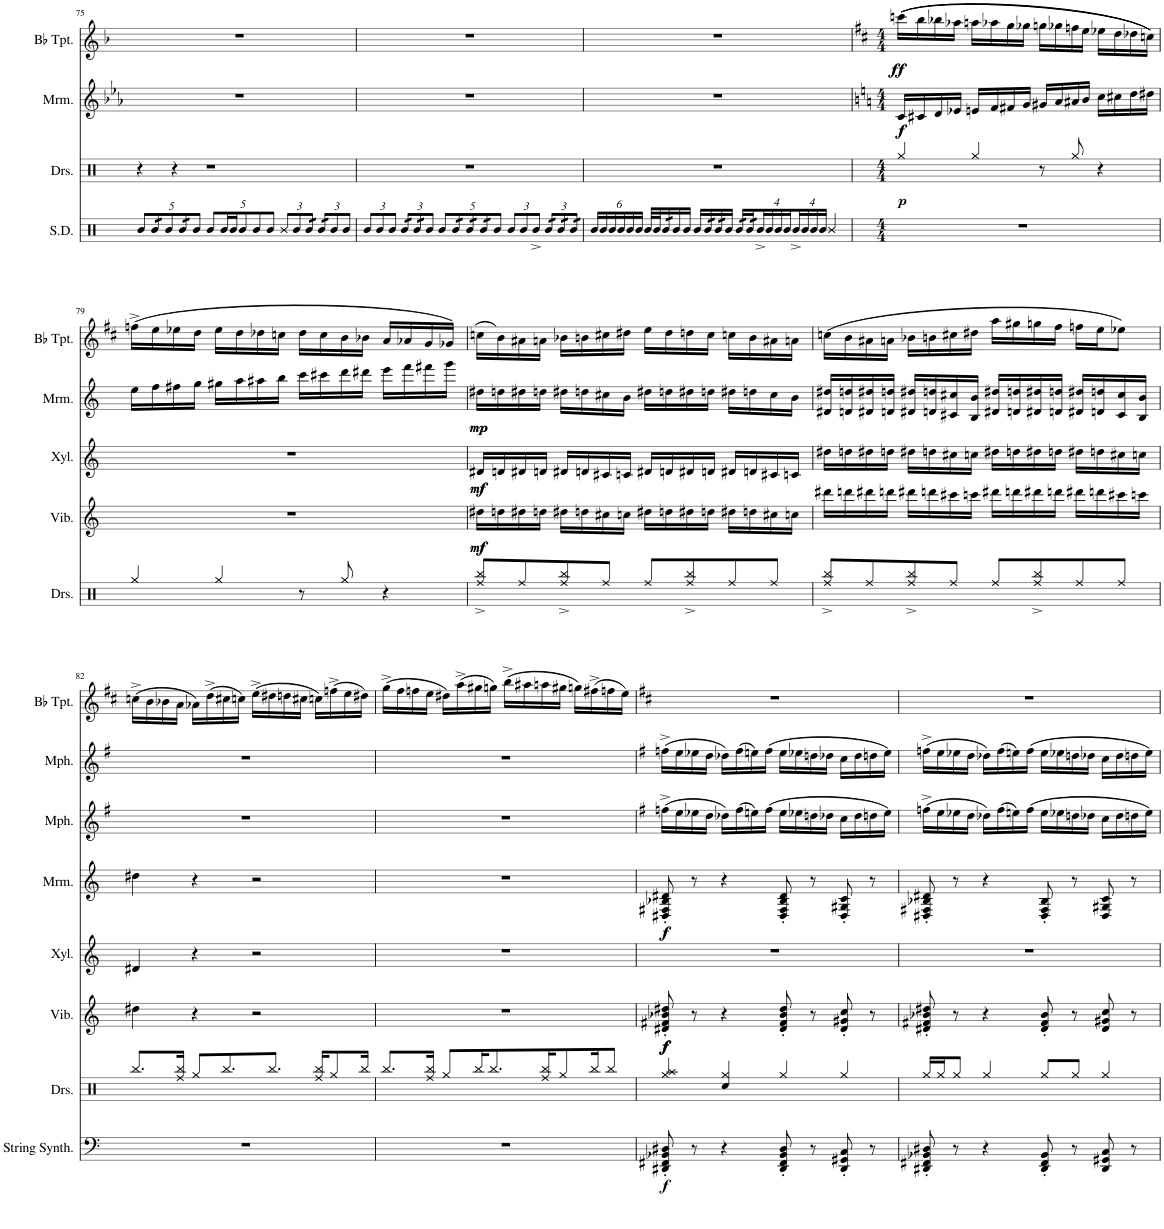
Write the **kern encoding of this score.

**kern	**dynam	**kern	**dynam	**kern	**dynam	**kern	**dynam	**kern	**kern	**kern	**dynam
*part7	*part7	*part6	*part6	*part5	*part5	*part4	*part4	*part3	*part2	*part1	*part1
*staff7	*staff7	*staff6	*staff6	*staff5	*staff5	*staff4	*staff4	*staff3	*staff2	*staff1	*staff1
*I"String Synthesizer	*	*I"Vibraphone	*	*I"Xylophone	*	*I"Marimba	*	*I"Mellophone 2	*I"Mellophone 1	*I"Bb Trumpet 1	*
*I'String Synth.	*	*I'Vib.	*	*I'Xyl.	*	*I'Mrm.	*	*I'Mph.	*I'Mph.	*I'Bb Tpt.	*
!!LO:PB:g=z
*clefF4	*	*clefG2	*	*clefG2	*	*clefG2	*	*clefG2	*clefG2	*clefG2	*
*	*	*	*	*Trd-7c-12	*	*	*	*Trd4c7	*Trd4c7	*Trd1c2	*
*k[b-e-a-]	*	*k[b-e-a-]	*	*k[b-e-a-]	*	*k[b-e-a-]	*	*k[b-e-]	*k[b-e-]	*k[b-]	*
*M6/4	*	*M6/4	*	*M6/4	*	*M6/4	*	*M6/4	*M6/4	*M6/4	*
=75	=75	=75	=75	=75	=75	=75	=75	=75	=75	=75	=75
1.r	.	1.r	.	1.r	.	1.r	.	1.r	1.r	1.r	.
=76	=76	=76	=76	=76	=76	=76	=76	=76	=76	=76	=76
1.r	.	1.r	.	1.r	.	1.r	.	1.r	1.r	1.r	.
=77	=77	=77	=77	=77	=77	=77	=77	=77	=77	=77	=77
1.r	.	1.r	.	1.r	.	1.r	.	1.r	1.r	1.r	.
=78	=78	=78	=78	=78	=78	=78	=78	=78	=78	=78	=78
*k[]	*	*k[]	*	*k[]	*	*k[]	*	*k[f#]	*k[f#]	*k[f#c#]	*
*M4/4	*	*M4/4	*	*M4/4	*	*M4/4	*	*M4/4	*M4/4	*M4/4	*
!	!	!	!	!	!	!	!LO:DY:b	!	!	!	!
!	!	!	!	!	!	!	!LO:DY:n=1:b	!	!	!	!LO:DY:b
!	!	!	!	!	!	!	!	!	!	!	!LO:DY:n=1:b
1r	.	1r	.	1r	.	16c/LL	f f	1r	1r	((((16cccn\LL	ff ff
.	.	.	.	.	.	16c#X/	.	.	.	16bb\	.
.	.	.	.	.	.	16d/	.	.	.	16bb-X\	.
.	.	.	.	.	.	16e-X/JJ	.	.	.	16aa-X\JJ	.
.	.	.	.	.	.	16en/LL	.	.	.	16aan\LL	.
.	.	.	.	.	.	16f/	.	.	.	16aa-X\	.
.	.	.	.	.	.	16f#X/	.	.	.	16gg\	.
.	.	.	.	.	.	16g/JJ	.	.	.	16gg-X\JJ	.
.	.	.	.	.	.	16g#X/LL	.	.	.	16ggn\LL	.
.	.	.	.	.	.	16a/	.	.	.	16gg-X\	.
.	.	.	.	.	.	16a#X/	.	.	.	16ffn\	.
.	.	.	.	.	.	16b/JJ	.	.	.	16ee\JJ	.
.	.	.	.	.	.	16cc\LL	.	.	.	16ee-X\LL	.
.	.	.	.	.	.	16cc#X\	.	.	.	16dd\	.
.	.	.	.	.	.	16dd\	.	.	.	16dd-X\	.
.	.	.	.	.	.	16dd#X\JJ	.	.	.	16ccn\JJ))))	.
!!LO:LB:g=z
=79	=79	=79	=79	=79	=79	=79	=79	=79	=79	=79	=79
1r	.	1r	.	1r	.	16ee\LL	.	1r	1r	((16ffn^\LL	.
.	.	.	.	.	.	16ff\	.	.	.	16ee\	.
.	.	.	.	.	.	16ff#X\	.	.	.	16ee-X\	.
.	.	.	.	.	.	16gg\JJ	.	.	.	16dd\JJ	.
.	.	.	.	.	.	16gg#X\LL	.	.	.	16ee-\LL	.
.	.	.	.	.	.	16aa\	.	.	.	16dd\	.
.	.	.	.	.	.	16aa#X\	.	.	.	16dd-X\	.
.	.	.	.	.	.	16bb\JJ	.	.	.	16ccn\JJ	.
.	.	.	.	.	.	16ccc\LL	.	.	.	16dd-\LL	.
.	.	.	.	.	.	16ccc#X\	.	.	.	16cc\	.
.	.	.	.	.	.	16ddd\	.	.	.	16b\	.
.	.	.	.	.	.	16ddd#X\JJ	.	.	.	16b-X\JJ	.
.	.	.	.	.	.	16eee\LL	.	.	.	16a/LL	.
.	.	.	.	.	.	16fff\	.	.	.	16a-X/	.
.	.	.	.	.	.	16fff#X\	.	.	.	16g/	.
.	.	.	.	.	.	16ggg\JJ	.	.	.	16g-X/JJ))	.
=80	=80	=80	=80	=80	=80	=80	=80	=80	=80	=80	=80
!	!	!	!LO:DY:b	!	!	!	!	!	!	!	!
!	!	!	!LO:DY:n=1:b	!	!LO:DY:b	!	!	!	!	!	!
!	!	!	!	!	!LO:DY:n=1:b	!	!LO:DY:b	!	!	!	!
!	!	!	!	!	!	!	!LO:DY:n=1:b	!	!	!	!
1r	.	16dd#X\LL	mf mf	16d#X/LL	mf mf	16dd#X\LL	mp mp	1r	1r	((16ccn\LL	.
.	.	16ddn\	.	16dn/	.	16ddn\	.	.	.	16b\))	.
.	.	16dd#X\	.	16d#X/	.	16dd#X\	.	.	.	16a#X\	.
.	.	16ddn\JJ	.	16dn/JJ	.	16ddn\JJ	.	.	.	16an\JJ	.
.	.	16dd#X\LL	.	16d#X/LL	.	16dd#X\LL	.	.	.	16b-X\LL	.
.	.	16ddn\	.	16dn/	.	16ddn\	.	.	.	16bn\	.
.	.	16cc#X\	.	16c#X/	.	16cc#X\	.	.	.	16cc#X\	.
.	.	16ccn\JJ	.	16cn/JJ	.	16b\JJ	.	.	.	16dd#X\JJ	.
.	.	16dd#X\LL	.	16d#X/LL	.	16dd#X\LL	.	.	.	16ee\LL	.
.	.	16ddn\	.	16dn/	.	16ddn\	.	.	.	16dd#\	.
.	.	16dd#X\	.	16d#X/	.	16dd#X\	.	.	.	16ddn\	.
.	.	16ddn\JJ	.	16dn/JJ	.	16ddn\JJ	.	.	.	16cc#\JJ	.
.	.	16dd#X\LL	.	16d#X/LL	.	16dd#X\LL	.	.	.	16ccn\LL	.
.	.	16ddn\	.	16dn/	.	16ddn\	.	.	.	16b\	.
.	.	16cc#X\	.	16c#X/	.	16cc#\	.	.	.	16a#X\	.
.	.	16ccn\JJ	.	16cn/JJ	.	16b\JJ	.	.	.	16an\JJ	.
=81	=81	=81	=81	=81	=81	=81	=81	=81	=81	=81	=81
1r	.	16ddd#X\LL	.	16dd#X\LL	.	16d#X/ 16dd#X/LL	.	1r	1r	((16ccn\LL	.
.	.	16dddn\	.	16ddn\	.	16dn/ 16ddn/	.	.	.	16b\	.
.	.	16ddd#X\	.	16dd#X\	.	16d#X/ 16dd#X/	.	.	.	16a#X\	.
.	.	16dddn\JJ	.	16ddn\JJ	.	16dn/ 16ddn/JJ	.	.	.	16an\JJ	.
.	.	16ddd#X\LL	.	16dd#X\LL	.	16d#X/ 16dd#X/LL	.	.	.	16b-X\LL	.
.	.	16dddn\	.	16ddn\	.	16dn/ 16ddn/	.	.	.	16bn\	.
.	.	16ccc#X\	.	16cc#X\	.	16c#X/ 16cc#X/	.	.	.	16cc#X\	.
.	.	16cccn\JJ	.	16ccn\JJ	.	16B/ 16b/JJ	.	.	.	16dd#X\JJ	.
.	.	16ddd#X\LL	.	16dd#X\LL	.	16d#X/ 16dd#X/LL	.	.	.	16aa\LL	.
.	.	16dddn\	.	16ddn\	.	16dn/ 16ddn/	.	.	.	16gg#X\	.
.	.	16ddd#X\	.	16dd#X\	.	16d#X/ 16dd#X/	.	.	.	16ggn\	.
.	.	16dddn\JJ	.	16ddn\JJ	.	16dn/ 16ddn/JJ	.	.	.	16ff#\JJ	.
.	.	16ddd#X\LL	.	16dd#X\LL	.	16d#X/ 16dd#X/LL	.	.	.	16ffn\LL	.
.	.	16dddn\	.	16ddn\	.	16dn/ 16ddn/	.	.	.	16ee\J	.
.	.	16ccc#X\	.	16cc#X\	.	16c#/ 16cc#/	.	.	.	8ee-X\J))	.
.	.	16cccn\JJ	.	16ccn\JJ	.	16B/ 16b/JJ	.	.	.	.	.
!!LO:LB:g=z
=82	=82	=82	=82	=82	=82	=82	=82	=82	=82	=82	=82
1r	.	4dd#X\	.	4d#X/	.	4dd#X\	.	1r	1r	((16ccn^\LL	.
.	.	.	.	.	.	.	.	.	.	16b\	.
.	.	.	.	.	.	.	.	.	.	16b-X\	.
.	.	.	.	.	.	.	.	.	.	16a\JJ	.
.	.	4r	.	4r	.	4r	.	.	.	16a-X\LL))	.
.	.	.	.	.	.	.	.	.	.	((16dd^\	.
.	.	.	.	.	.	.	.	.	.	16cc#X\	.
.	.	.	.	.	.	.	.	.	.	16ccn\JJ))	.
.	.	2r	.	2r	.	2r	.	.	.	((16ee^\LL	.
.	.	.	.	.	.	.	.	.	.	16dd#X\	.
.	.	.	.	.	.	.	.	.	.	16ddn\	.
.	.	.	.	.	.	.	.	.	.	16cc#X\JJ	.
.	.	.	.	.	.	.	.	.	.	16ccn\LL))	.
.	.	.	.	.	.	.	.	.	.	((16ffn^\	.
.	.	.	.	.	.	.	.	.	.	16ee\	.
.	.	.	.	.	.	.	.	.	.	16dd#X\JJ))	.
=83	=83	=83	=83	=83	=83	=83	=83	=83	=83	=83	=83
1r	.	1r	.	1r	.	1r	.	1r	1r	((16gg^\LL	.
.	.	.	.	.	.	.	.	.	.	16ff#\	.
.	.	.	.	.	.	.	.	.	.	16ffn\	.
.	.	.	.	.	.	.	.	.	.	16ee\JJ	.
.	.	.	.	.	.	.	.	.	.	16dd#X\LL))	.
.	.	.	.	.	.	.	.	.	.	((16aa^\	.
.	.	.	.	.	.	.	.	.	.	16gg#X\	.
.	.	.	.	.	.	.	.	.	.	16ggn\JJ))	.
.	.	.	.	.	.	.	.	.	.	((16bb^\LL	.
.	.	.	.	.	.	.	.	.	.	16aa#X\	.
.	.	.	.	.	.	.	.	.	.	16aan\	.
.	.	.	.	.	.	.	.	.	.	16gg#X\JJ	.
.	.	.	.	.	.	.	.	.	.	16ggn\LL))	.
.	.	.	.	.	.	.	.	.	.	((16ff#X^\	.
.	.	.	.	.	.	.	.	.	.	16ffn\	.
.	.	.	.	.	.	.	.	.	.	16ee\JJ))	.
=84	=84	=84	=84	=84	=84	=84	=84	=84	=84	=84	=84
*k[]	*	*k[]	*	*k[]	*	*k[]	*	*k[f#]	*k[f#]	*k[f#c#]	*
!	!LO:DY:b	!	!LO:DY:b	!	!	!	!	!	!	!	!
!	!	!	!LO:DY:n=1:b	!	!	!	!	!	!	!	!
!	!	!	!LO:DY:n=2:b	!	!	!	!	!	!	!	!
!	!	!	!LO:DY:n=3:b	!	!	!	!LO:DY:b	!	!	!	!
!	!	!	!	!	!	!	!LO:DY:n=1:b	!	!	!	!
8DD#X/' 8FF#X/' 8BB-X/' 8D#X/'	f	8d#X/' 8f#X/' 8b-X/' 8dd#X/'	f f f f	1r	.	8D#X/' 8F#X/' 8B-X/' 8d#X/'	f f	((16ffn^\LL	((16ffn^\LL	1r	.
.	.	.	.	.	.	.	.	16ee\	16ee\	.	.
8r	.	8r	.	.	.	8r	.	16ee-X\	16ee-X\	.	.
.	.	.	.	.	.	.	.	16dd\JJ	16dd\JJ	.	.
4r	.	4r	.	.	.	4r	.	16dd-X\LL))	16dd-X\LL))	.	.
.	.	.	.	.	.	.	.	((16ff\	((16ff\	.	.
.	.	.	.	.	.	.	.	16een\))	16een\))	.	.
.	.	.	.	.	.	.	.	((16ff\JJ	((16ff\JJ	.	.
8DD#/' 8FF#/' 8BB-/' 8D#/'	.	8d#/' 8f#/' 8b-/' 8dd#/'	.	.	.	8D#/' 8F#/' 8B-/' 8d#/'	.	16ee\LL	16ee\LL	.	.
.	.	.	.	.	.	.	.	16ee-X\	16ee-X\	.	.
8r	.	8r	.	.	.	8r	.	16ddn\	16ddn\	.	.
.	.	.	.	.	.	.	.	16dd-X\JJ	16dd-X\JJ	.	.
8DD#/' 8GG#X/' 8C/'	.	8d#/' 8g#X/' 8cc/'	.	.	.	8D#/' 8G#X/' 8c/'	.	16cc\LL	16cc\LL	.	.
.	.	.	.	.	.	.	.	16dd-\	16dd-\	.	.
8r	.	8r	.	.	.	8r	.	16ddn\	16ddn\	.	.
.	.	.	.	.	.	.	.	16ee-\JJ))	16ee-\JJ))	.	.
=85	=85	=85	=85	=85	=85	=85	=85	=85	=85	=85	=85
8DD#X/' 8FF#X/' 8BB-X/' 8D#X/'	.	8d#X/' 8f#X/' 8b-X/' 8dd#X/'	.	1r	.	8D#X/' 8F#X/' 8B-X/' 8d#X/'	.	((16ffn^\LL	((16ffn^\LL	1r	.
.	.	.	.	.	.	.	.	16ee\	16ee\	.	.
8r	.	8r	.	.	.	8r	.	16ee-X\	16ee-X\	.	.
.	.	.	.	.	.	.	.	16dd\JJ	16dd\JJ	.	.
4r	.	4r	.	.	.	4r	.	16dd-X\LL))	16dd-X\LL))	.	.
.	.	.	.	.	.	.	.	((16ff\	((16ff\	.	.
.	.	.	.	.	.	.	.	16een\))	16een\))	.	.
.	.	.	.	.	.	.	.	((16ff\JJ	((16ff\JJ	.	.
8DD#/' 8FF#/' 8BB-/'	.	8d#/' 8f#/' 8b-/'	.	.	.	8D#/' 8F#/' 8B-/'	.	16ee\LL	16ee\LL	.	.
.	.	.	.	.	.	.	.	16ee-X\	16ee-X\	.	.
8r	.	8r	.	.	.	8r	.	16ddn\	16ddn\	.	.
.	.	.	.	.	.	.	.	16dd-X\JJ	16dd-X\JJ	.	.
8DD#/ 8GG#X/ 8C/	.	8d#/ 8g#X/ 8cc/	.	.	.	8D#/ 8G#X/ 8c/	.	16cc\LL	16cc\LL	.	.
.	.	.	.	.	.	.	.	16dd-\	16dd-\	.	.
8r	.	8r	.	.	.	8r	.	16ddn\	16ddn\	.	.
.	.	.	.	.	.	.	.	16ee-\JJ))	16ee-\JJ))	.	.
=	=	=	=	=	=	=	=	=	=	=	=
*-	*-	*-	*-	*-	*-	*-	*-	*-	*-	*-	*-
